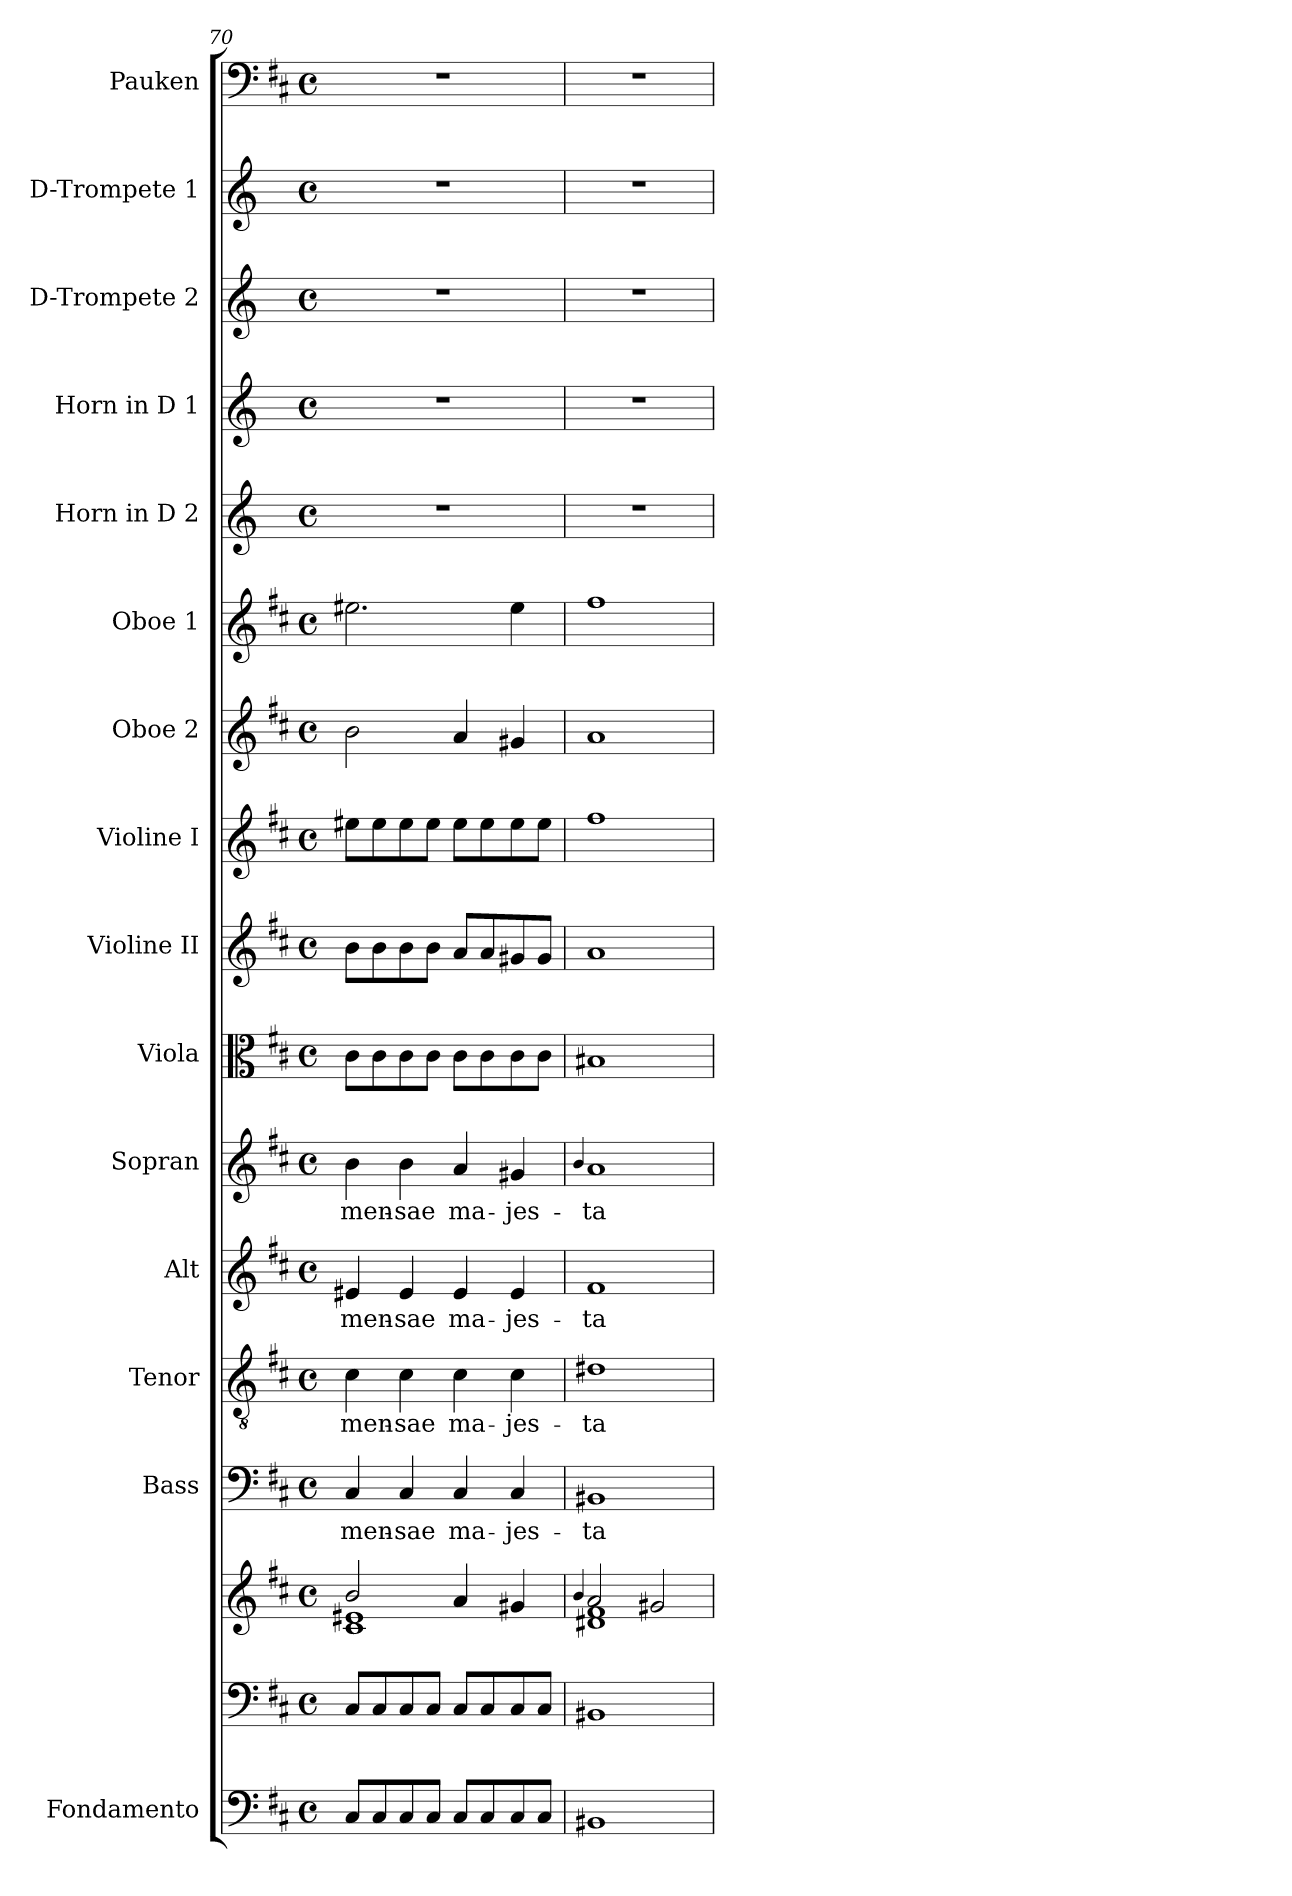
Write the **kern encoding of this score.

**kern	**kern	**kern	**kern	**text	**kern	**text	**kern	**text	**kern	**text	**kern	**kern	**kern	**kern	**kern	**kern	**kern	**kern	**kern	**kern
*part16	*part15	*part15	*part14	*part14	*part13	*part13	*part12	*part12	*part11	*part11	*part10	*part9	*part8	*part7	*part6	*part5	*part4	*part3	*part2	*part1
*staff17	*staff16	*staff15	*staff14	*staff14	*staff13	*staff13	*staff12	*staff12	*staff11	*staff11	*staff10	*staff9	*staff8	*staff7	*staff6	*staff5	*staff4	*staff3	*staff2	*staff1
*I"Fondamento	*	*	*I"Bass	*	*I"Tenor	*	*I"Alt	*	*I"Sopran	*	*I"Viola	*I"Violine II	*I"Violine I	*I"Oboe 2	*I"Oboe 1	*I"Horn in D 2	*I"Horn in D 1	*I"D-Trompete 2	*I"D-Trompete 1	*I"Pauken
*I'F.	*	*	*I'B.	*	*I'T.	*	*I'A.	*	*I'S.	*	*I'Vla.	*I'Vl. II	*I'Vl. I	*I'Ob. 2	*I'Ob. 1	*	*	*I'D Trp. 2	*I'D Trp. 1	*I'Pk.
*clefF4	*clefF4	*clefG2	*clefF4	*	*clefGv2	*	*clefG2	*	*clefG2	*	*clefC3	*clefG2	*clefG2	*clefG2	*clefG2	*clefG2	*clefG2	*clefG2	*clefG2	*clefF4
*ITrd7c12	*	*	*	*	*	*	*	*	*	*	*	*	*	*	*	*ITrd6c10	*ITrd6c10	*ITrd-1c-2	*ITrd-1c-2	*
*k[f#c#]	*k[f#c#]	*k[f#c#]	*k[f#c#]	*	*k[f#c#]	*	*k[f#c#]	*	*k[f#c#]	*	*k[f#c#]	*k[f#c#]	*k[f#c#]	*k[f#c#]	*k[f#c#]	*k[f#c#]	*k[f#c#]	*k[f#c#]	*k[f#c#]	*k[f#c#]
*D:	*D:	*D:	*D:	*	*D:	*	*D:	*	*D:	*	*D:	*D:	*D:	*D:	*D:	*D:	*D:	*D:	*D:	*D:
*M4/4	*M4/4	*M4/4	*M4/4	*	*M4/4	*	*M4/4	*	*M4/4	*	*M4/4	*M4/4	*M4/4	*M4/4	*M4/4	*M4/4	*M4/4	*M4/4	*M4/4	*M4/4
*met(c)	*met(c)	*met(c)	*met(c)	*	*met(c)	*	*met(c)	*	*met(c)	*	*met(c)	*met(c)	*met(c)	*met(c)	*met(c)	*met(c)	*met(c)	*met(c)	*met(c)	*met(c)
=70	=70	=70	=70	=70	=70	=70	=70	=70	=70	=70	=70	=70	=70	=70	=70	=70	=70	=70	=70	=70
*	*	*^	*	*	*	*	*	*	*	*	*	*	*	*	*	*	*	*	*	*
!	!	!	!	!	!LO:LY:b	!	!LO:LY:b	!	!LO:LY:b	!	!LO:LY:b	!	!	!	!	!	!	!	!	!	!
8CC#/L	8C#/L	2b/	1c# 1e#X	4C#/	-men-	4c#\	-men-	4e#X/	-men-	4b\	-men-	8c#\L	8b\L	8ee#X\L	2b\	2.ee#X\	1r	1r	1r	1r	1r
8CC#/	8C#/	.	.	.	.	.	.	.	.	.	.	8c#\	8b\	8ee#\	.	.	.	.	.	.	.
!	!	!	!	!	!LO:LY:b	!	!LO:LY:b	!	!LO:LY:b	!	!LO:LY:b	!	!	!	!	!	!	!	!	!	!
8CC#/	8C#/	.	.	4C#/	-sae	4c#\	-sae	4e#/	-sae	4b\	-sae	8c#\	8b\	8ee#\	.	.	.	.	.	.	.
8CC#/J	8C#/J	.	.	.	.	.	.	.	.	.	.	8c#\J	8b\J	8ee#\J	.	.	.	.	.	.	.
!	!	!	!	!	!LO:LY:b	!	!LO:LY:b	!	!LO:LY:b	!	!LO:LY:b	!	!	!	!	!	!	!	!	!	!
8CC#/L	8C#/L	4a/	.	4C#/	ma-	4c#\	ma-	4e#/	ma-	4a/	ma-	8c#\L	8a/L	8ee#\L	4a/	.	.	.	.	.	.
8CC#/	8C#/	.	.	.	.	.	.	.	.	.	.	8c#\	8a/	8ee#\	.	.	.	.	.	.	.
!	!	!	!	!	!LO:LY:b	!	!LO:LY:b	!	!LO:LY:b	!	!LO:LY:b	!	!	!	!	!	!	!	!	!	!
8CC#/	8C#/	4g#X/	.	4C#/	-jes-	4c#\	-jes-	4e#/	-jes-	4g#X/	-jes-	8c#\	8g#X/	8ee#\	4g#X/	4ee#\	.	.	.	.	.
8CC#/J	8C#/J	.	.	.	.	.	.	.	.	.	.	8c#\J	8g#/J	8ee#\J	.	.	.	.	.	.	.
!!LO:PB:g=z
=71	=71	=71	=71	=71	=71	=71	=71	=71	=71	=71	=71	=71	=71	=71	=71	=71	=71	=71	=71	=71	=71
.	.	4qqb/	.	.	.	.	.	.	.	4qqb/	.	.	.	.	.	.	.	.	.	.	.
!	!	!	!	!	!LO:LY:b	!	!LO:LY:b	!	!LO:LY:b	!	!LO:LY:b	!	!	!	!	!	!	!	!	!	!
1BBB#X	1BB#X	2a/	1d#X 1f#	1BB#X	-ta-	1d#X	-ta-	1f#	-ta-	1a	-ta-	1B#X	1a	1ff#	1a	1ff#	1r	1r	1r	1r	1r
.	.	2g#X/	.	.	.	.	.	.	.	.	.	.	.	.	.	.	.	.	.	.	.
*	*	*v	*v	*	*	*	*	*	*	*	*	*	*	*	*	*	*	*	*	*	*
=	=	=	=	=	=	=	=	=	=	=	=	=	=	=	=	=	=	=	=	=
*-	*-	*-	*-	*-	*-	*-	*-	*-	*-	*-	*-	*-	*-	*-	*-	*-	*-	*-	*-	*-
